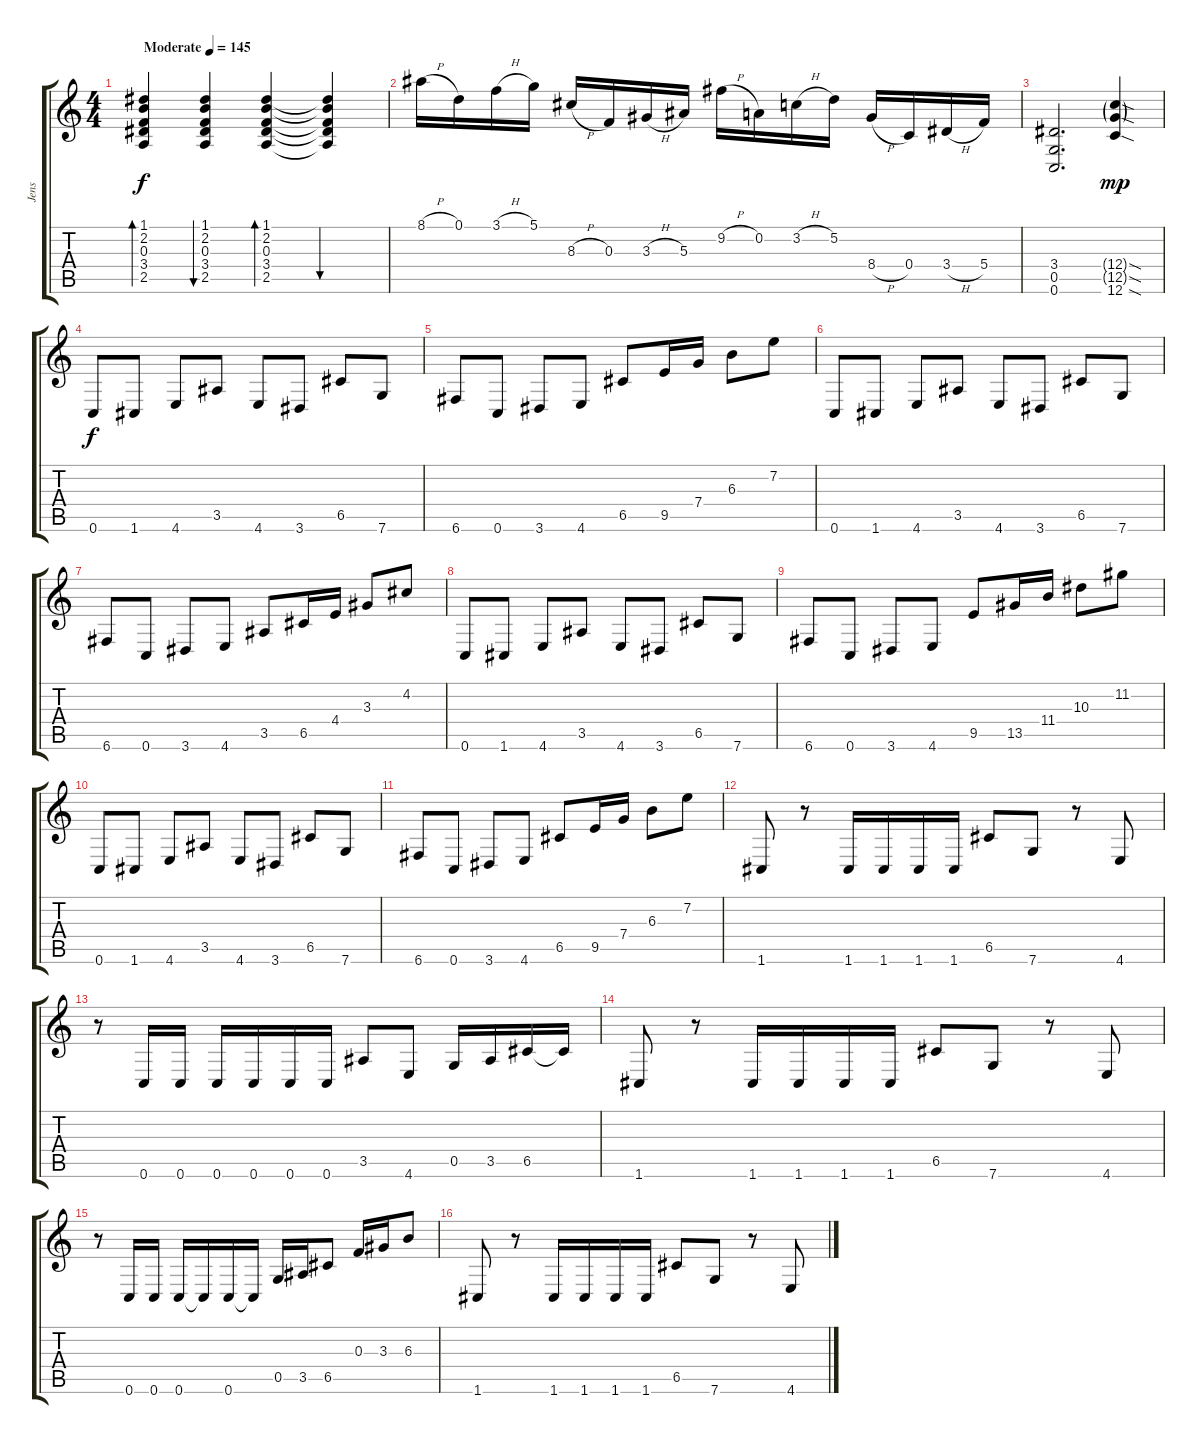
\track ("Jens" "Jens") {instrument distortionguitar}
\staff {score tabs}
\tuning (D4 A3 F3 C3 G2 C2) {hide}
\ts (4 4)
\tempo (145 "Moderate")
\clef g2
\ks c
(1.1 2.2 0.3 3.4 2.5).4{bd 60 dy f instrument distortionguitar} (1.1 2.2 0.3 3.4 2.5).4{bu 60} (1.1 2.2 0.3 3.4 2.5).4{bd 60} (1.1{t} 2.2{t} 0.3{t} 3.4{t} 2.5{t}).4{bu 60} |
8.1{h}.16 0.1.16 3.1{h}.16 5.1.16 8.3{h}.16 0.3.16 3.3{h}.16 5.3.16 9.2{h}.16 0.2.16 3.2{h}.16 5.2.16 8.4{h}.16 0.4.16 3.4{h}.16 5.4.16 |
(3.4 0.5 0.6).2{d} (12.4{sod g} 12.5{sod g} 12.6{sod}).4{dy mp} |
0.6.8{dy f} 1.6.8 4.6.8 3.5.8 4.6.8 3.6.8 6.5.8 7.6.8 |
6.6.8 0.6.8 3.6.8 4.6.8 6.5.8 9.5.16 7.4.16 6.3.8 7.2.8 |
0.6.8 1.6.8 4.6.8 3.5.8 4.6.8 3.6.8 6.5.8 7.6.8 |
6.6.8 0.6.8 3.6.8 4.6.8 3.5.8 6.5.16 4.4.16 3.3.8 4.2.8 |
0.6.8 1.6.8 4.6.8 3.5.8 4.6.8 3.6.8 6.5.8 7.6.8 |
6.6.8 0.6.8 3.6.8 4.6.8 9.5.8 13.5.16 11.4.16 10.3.8 11.2.8 |
0.6.8 1.6.8 4.6.8 3.5.8 4.6.8 3.6.8 6.5.8 7.6.8 |
6.6.8 0.6.8 3.6.8 4.6.8 6.5.8 9.5.16 7.4.16 6.3.8 7.2.8 |
1.6.8 r.8 1.6.16 1.6.16 1.6.16 1.6.16 6.5.8 7.6.8 r.8 4.6.8 |
r.8 0.6.16 0.6.16 0.6.16 0.6.16 0.6.16 0.6.16 3.5.8 4.6.8 0.5.16 3.5.16 6.5.16 6.5{t}.16 |
1.6.8 r.8 1.6.16 1.6.16 1.6.16 1.6.16 6.5.8 7.6.8 r.8 4.6.8 |
r.8 0.6.16 0.6.16 0.6.16 0.6{t}.16 0.6.16 0.6{t}.16 0.5.16 3.5.16 6.5.8 0.3.16 3.3.16 6.3.8 |
1.6.8 r.8 1.6.16 1.6.16 1.6.16 1.6.16 6.5.8 7.6.8 r.8 4.6.8
